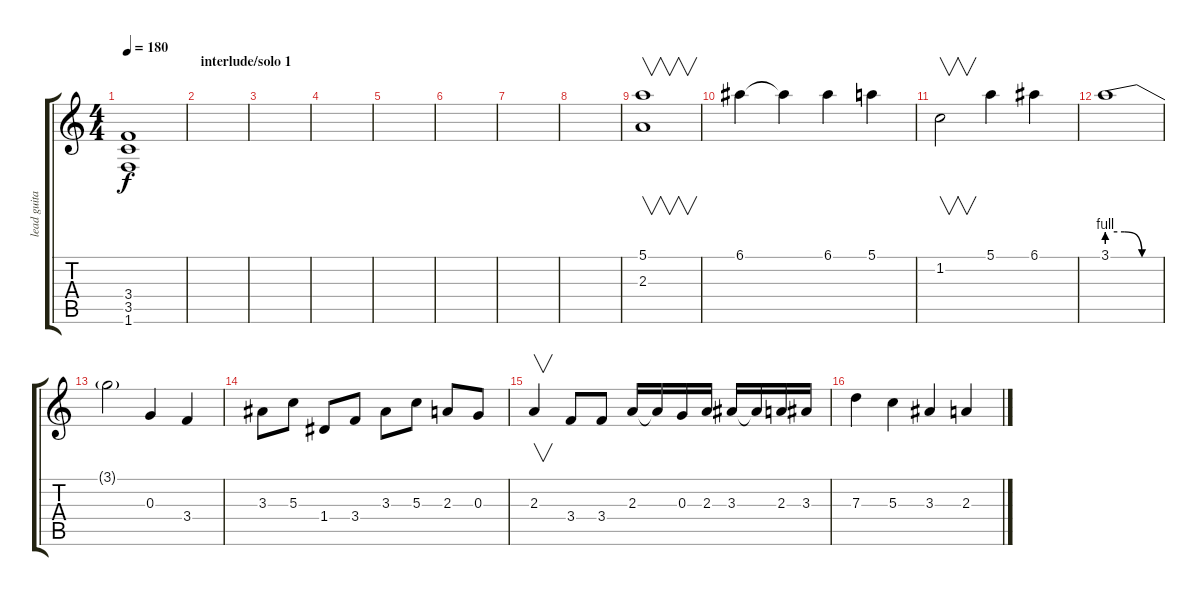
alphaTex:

\track ("lead guitar" "lead guita") {instrument distortionguitar}
\staff {score tabs}
\tuning (E4 B3 G3 D3 A2 E2) {hide}
\ts (4 4)
\tempo 180
\clef g2
\ks c
(3.4 3.5 1.6).1{dy f} |
\section ("" "interlude/solo 1")
|
|
|
|
|
|
|
(5.1 2.3).1{v} |
6.1.4 6.1{t}.4 6.1.4 5.1.4 |
1.2.2{v} 5.1.4 6.1.4 |
3.1{be (custom 0 4 20 4 40 0 60 0)}.1 |
3.1{t}.2 0.3.4 3.4.4 |
3.3.8 5.3.8 1.4.8 3.4.8 3.3.8 5.3.8 2.3.8 0.3.8 |
2.3.4{v} 3.4.8 3.4.8 2.3.16 2.3{t}.16 0.3.16 2.3.16 3.3.16 3.3{t}.16 2.3.16 3.3.16 |
7.3.4 5.3.4 3.3.4 2.3.4
